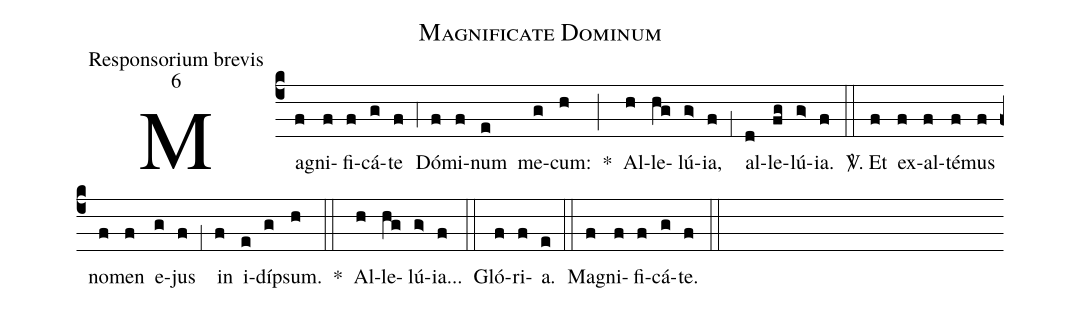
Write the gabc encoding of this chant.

name:Magnificate Dominum;
office-part:Responsorium brevis;
mode:6;
%%
(c4) Ma(f)gni(f)fi(f)cá(g)te(f) (,4) Dó(f)mi(f)num(e) me(g)cum:(h) *(;) Al(h)le(hg)lú(g>)ia,(f) (,1) al(d)le(fg)lú(g>)ia.(f) (::)

<sp>V/</sp>. Et(f) ex(f)al(f)té(f)mus(f) no(f)men(f) e(g)jus(f) (,1) in(f) i(e)dí(g)psum.(h) *(::) Al(h)le(hg)lú(g>)ia...(f) (::)

Gló(f)ri(f)a.(e) (::)
Ma(f)gni(f)fi(f)cá(g)te.(f) (::)
